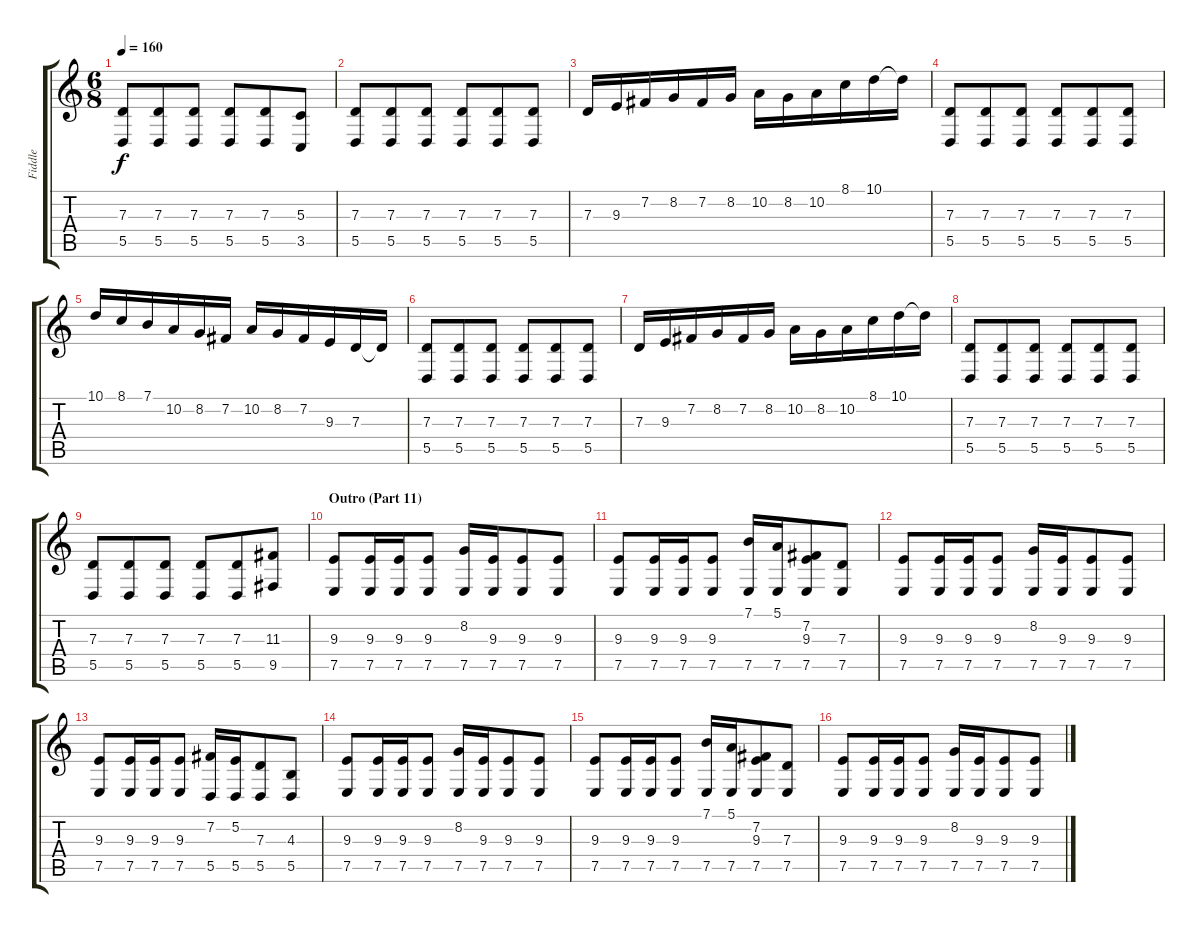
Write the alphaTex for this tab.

\track ("Fiddle" "Fiddle") {instrument fiddle}
\staff {score tabs}
\tuning (E4 B3 G3 D3 A2 E2) {hide}
\ts (6 8)
\tempo 160
\clef g2
\ks c
(7.3 5.5).8{dy f} (7.3 5.5).8 (7.3 5.5).8 (7.3 5.5).8 (7.3 5.5).8 (5.3 3.5).8 |
(7.3 5.5).8 (7.3 5.5).8 (7.3 5.5).8 (7.3 5.5).8 (7.3 5.5).8 (7.3 5.5).8 |
7.3.16 9.3.16 7.2.16 8.2.16 7.2.16 8.2.16 10.2.16 8.2.16 10.2.16 8.1.16 10.1.16 10.1{t}.16 |
(7.3 5.5).8 (7.3 5.5).8 (7.3 5.5).8 (7.3 5.5).8 (7.3 5.5).8 (7.3 5.5).8 |
10.1.16 8.1.16 7.1.16 10.2.16 8.2.16 7.2.16 10.2.16 8.2.16 7.2.16 9.3.16 7.3.16 7.3{t}.16 |
(7.3 5.5).8 (7.3 5.5).8 (7.3 5.5).8 (7.3 5.5).8 (7.3 5.5).8 (7.3 5.5).8 |
7.3.16 9.3.16 7.2.16 8.2.16 7.2.16 8.2.16 10.2.16 8.2.16 10.2.16 8.1.16 10.1.16 10.1{t}.16 |
(7.3 5.5).8 (7.3 5.5).8 (7.3 5.5).8 (7.3 5.5).8 (7.3 5.5).8 (7.3 5.5).8 |
(7.3 5.5).8 (7.3 5.5).8 (7.3 5.5).8 (7.3 5.5).8 (7.3 5.5).8 (11.3 9.5).8 |
\section ("" "Outro (Part 11)")
(9.3 7.5).8 (9.3 7.5).16 (9.3 7.5).16 (9.3 7.5).8 (8.2 7.5).16 (9.3 7.5).16 (9.3 7.5).8 (9.3 7.5).8 |
(9.3 7.5).8 (9.3 7.5).16 (9.3 7.5).16 (9.3 7.5).8 (7.1 7.5).16 (5.1 7.5).16 (7.2 9.3 7.5).8 (7.3 7.5).8 |
(9.3 7.5).8 (9.3 7.5).16 (9.3 7.5).16 (9.3 7.5).8 (8.2 7.5).16 (9.3 7.5).16 (9.3 7.5).8 (9.3 7.5).8 |
(9.3 7.5).8 (9.3 7.5).16 (9.3 7.5).16 (9.3 7.5).8 (7.2 5.5).16 (5.2 5.5).16 (7.3 5.5).8 (4.3 5.5).8 |
(9.3 7.5).8 (9.3 7.5).16 (9.3 7.5).16 (9.3 7.5).8 (8.2 7.5).16 (9.3 7.5).16 (9.3 7.5).8 (9.3 7.5).8 |
(9.3 7.5).8 (9.3 7.5).16 (9.3 7.5).16 (9.3 7.5).8 (7.1 7.5).16 (5.1 7.5).16 (7.2 9.3 7.5).8 (7.3 7.5).8 |
(9.3 7.5).8 (9.3 7.5).16 (9.3 7.5).16 (9.3 7.5).8 (8.2 7.5).16 (9.3 7.5).16 (9.3 7.5).8 (9.3 7.5).8
